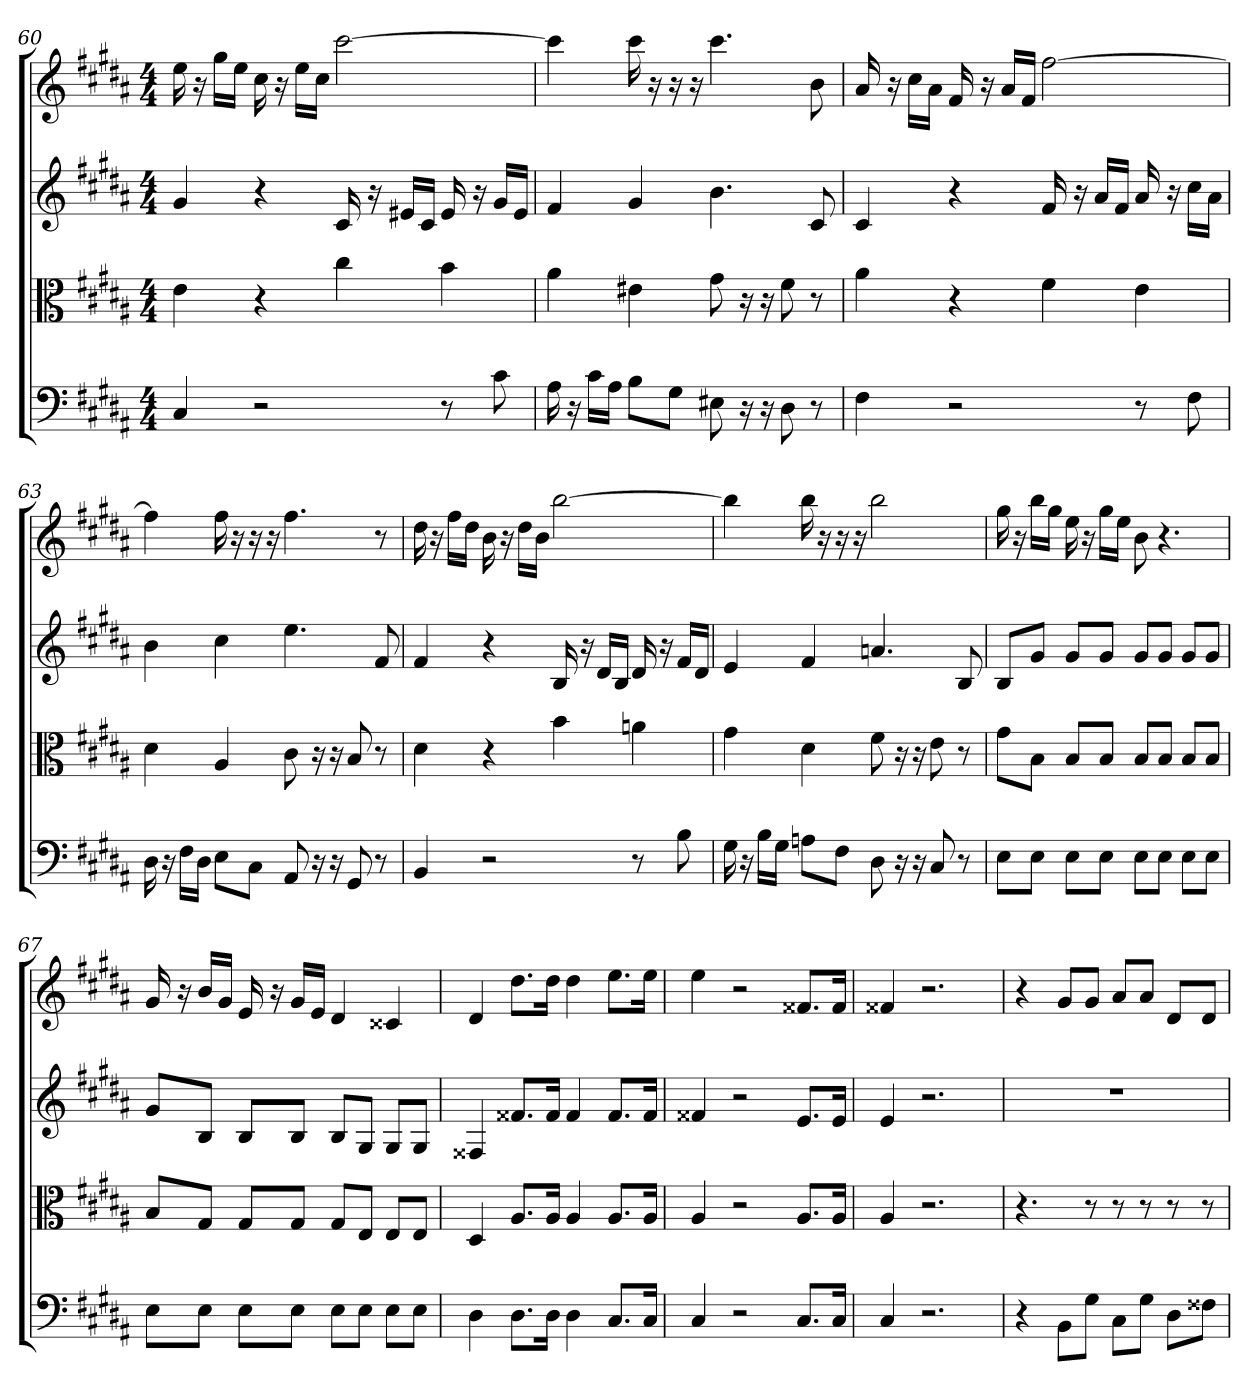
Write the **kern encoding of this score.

**kern	**kern	**kern	**kern
*part4	*part3	*part2	*part1
*staff4	*staff3	*staff2	*staff1
*clefF4	*clefC3	*clefG2	*clefG2
*k[f#c#g#d#a#]	*k[f#c#g#d#a#]	*k[f#c#g#d#a#]	*k[f#c#g#d#a#]
*B:	*B:	*B:	*B:
*M4/4	*M4/4	*M4/4	*M4/4
=60	=60	=60	=60
4C#	4e	4g#	16ee
.	.	.	16r
.	.	.	16gg#\LL
.	.	.	16ee\JJ
2r	4r	4r	16cc#
.	.	.	16r
.	.	.	16ee\LL
.	.	.	16cc#\JJ
.	4cc#	16c#	[2ccc#
.	.	16r	.
.	.	16e#X/LL	.
.	.	16c#/JJ	.
8r	4b	16e#	.
.	.	16r	.
8c#	.	16g#/LL	.
.	.	16e#/JJ	.
=61	=61	=61	=61
16A#	4a#	4f#	4ccc#]
16r	.	.	.
16c#\LL	.	.	.
16A#\JJ	.	.	.
8B\L	4e#X	4g#	16ccc#
.	.	.	16r
8G#\J	.	.	16r
.	.	.	16r
8E#X	8g#	4.b	4.ccc#
16r	16r	.	.
16r	16r	.	.
8D#	8f#	.	.
8r	8r	8c#	8b
=62	=62	=62	=62
4F#	4a#	4c#	16a#
.	.	.	16r
.	.	.	16cc#\LL
.	.	.	16a#\JJ
2r	4r	4r	16f#
.	.	.	16r
.	.	.	16a#/LL
.	.	.	16f#/JJ
.	4f#	16f#	[2ff#
.	.	16r	.
.	.	16a#/LL	.
.	.	16f#/JJ	.
8r	4e	16a#	.
.	.	16r	.
8F#	.	16cc#\LL	.
.	.	16a#\JJ	.
=63	=63	=63	=63
16D#	4d#	4b	4ff#]
16r	.	.	.
16F#\LL	.	.	.
16D#\JJ	.	.	.
8E\L	4A#	4cc#	16ff#
.	.	.	16r
8C#\J	.	.	16r
.	.	.	16r
8AA#	8c#	4.ee	4.ff#
16r	16r	.	.
16r	16r	.	.
8GG#	8B	.	.
8r	8r	8f#	8r
=64	=64	=64	=64
4BB	4d#	4f#	16dd#
.	.	.	16r
.	.	.	16ff#\LL
.	.	.	16dd#\JJ
2r	4r	4r	16b
.	.	.	16r
.	.	.	16dd#\LL
.	.	.	16b\JJ
.	4b	16B	[2bb
.	.	16r	.
.	.	16d#/LL	.
.	.	16B/JJ	.
8r	4an	16d#	.
.	.	16r	.
8B	.	16f#/LL	.
.	.	16d#/JJ	.
=65	=65	=65	=65
16G#	4g#	4e	4bb]
16r	.	.	.
16B\LL	.	.	.
16G#\JJ	.	.	.
8An\L	4d#	4f#	16bb
.	.	.	16r
8F#\J	.	.	16r
.	.	.	16r
8D#	8f#	4.an	2bb
16r	16r	.	.
16r	16r	.	.
8C#	8e	.	.
8r	8r	8B	.
=66	=66	=66	=66
8E\L	8g#\L	8B/L	16gg#
.	.	.	16r
8E\J	8B\J	8g#/J	16bb\LL
.	.	.	16gg#\JJ
8E\L	8B/L	8g#/L	16ee
.	.	.	16r
8E\J	8B/J	8g#/J	16gg#\LL
.	.	.	16ee\JJ
8E\L	8B/L	8g#/L	8b
8E\J	8B/J	8g#/J	4.r
8E\L	8B/L	8g#/L	.
8E\J	8B/J	8g#/J	.
=67	=67	=67	=67
8E\L	8B/L	8g#/L	16g#
.	.	.	16r
8E\J	8G#/J	8B/J	16b/LL
.	.	.	16g#/JJ
8E\L	8G#/L	8B/L	16e
.	.	.	16r
8E\J	8G#/J	8B/J	16g#/LL
.	.	.	16e/JJ
8E\L	8G#/L	8B/L	4d#
8E\J	8E/J	8G#/J	.
8E\L	8E/L	8G#/L	4c##X
8E\J	8E/J	8G#/J	.
=68	=68	=68	=68
4D#	4D#	4F##X	4d#
8.D#\L	8.A#/L	8.f##X/L	8.dd#\L
16D#\Jk	16A#/Jk	16f##/Jk	16dd#\Jk
4D#	4A#	4f##	4dd#
8.C#/L	8.A#/L	8.f##/L	8.ee\L
16C#/Jk	16A#/Jk	16f##/Jk	16ee\Jk
=69	=69	=69	=69
4C#	4A#	4f##X	4ee
2r	2r	2r	2r
8.C#/L	8.A#/L	8.e/L	8.f##X/L
16C#/Jk	16A#/Jk	16e/Jk	16f##/Jk
=70	=70	=70	=70
4C#	4A#	4e	4f##X
2.r	2.r	2.r	2.r
=71	=71	=71	=71
4r	4.r	1r	4r
8BB\L	.	.	8g#/L
8G#\J	8r	.	8g#/J
8C#\L	8r	.	8a#/L
8G#\J	8r	.	8a#/J
8D#\L	8r	.	8d#/L
8F##X\J	8r	.	8d#/J
=	=	=	=
*-	*-	*-	*-
